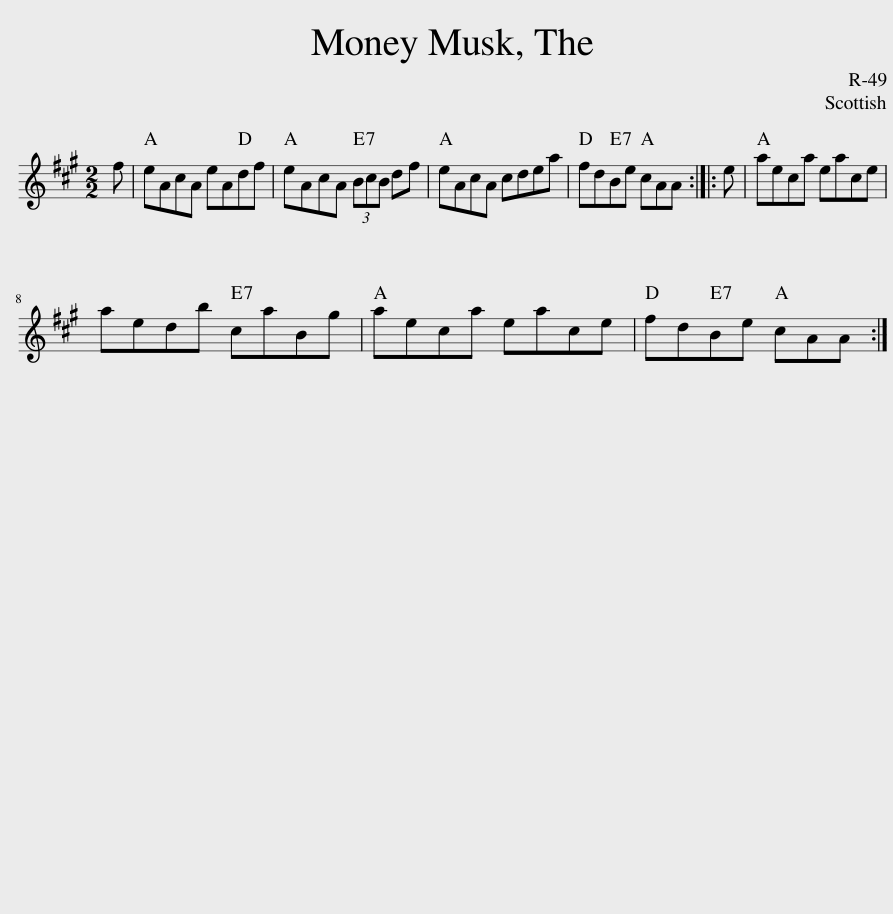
X:1
L:1/8
M:2/2
I:linebreak $
K:A
V:1 treble
V:1
 f | eAcA eAdf | eAcA (3BcB df | eAcA cdea | fdBe cAA :: %5
 e | aeca eace |$ aedb caBg | aeca eace | fdBe cAA :| %10
